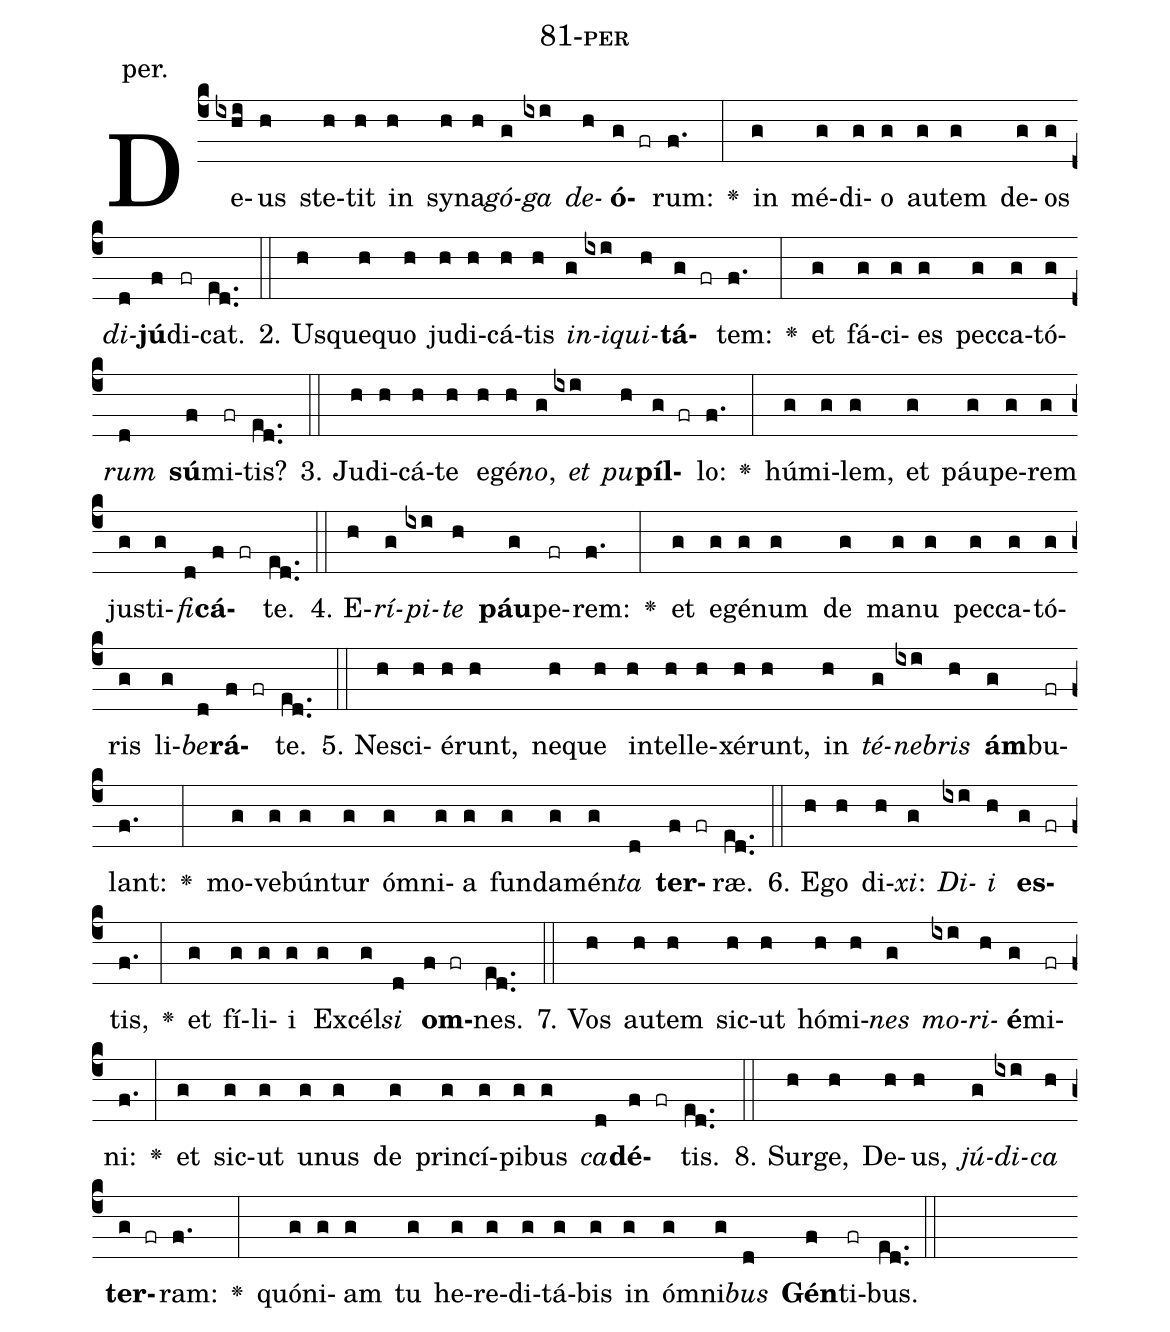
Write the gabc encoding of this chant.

name: 81-per;
annotation: per.;
%%
(c4)De(ixhi)us(h) ste(h)tit(h) in(h) sy(h)na(h)<i>gó</i>(g)<i>ga</i>(ixi) <i>de</i>(h)<b>ó</b>(g fr)rum:(f.) <v>\greheightstar</v>(:) in(g) mé(g)di(g)o(g) au(g)tem(g) de(g)os(g) <i>di</i>(d)<b>jú</b>(f)di(fr)cat.(ed..) (::)
2. Us(h)que(h)quo(h) ju(h)di(h)cá(h)tis(h) <i>in</i>(g)<i>i</i>(ixi)<i>qui</i>(h)<b>tá</b>(g fr)tem:(f.) <v>\greheightstar</v>(:) et(g) fá(g)ci(g)es(g) pec(g)ca(g)tó(g)<i>rum</i>(d) <b>sú</b>(f)mi(fr)tis?(ed..) (::)
3. Ju(h)di(h)cá(h)te(h) e(h)gé(h)<i>no</i>,(g) <i>et</i>(ixi) <i>pu</i>(h)<b>píl</b>(g fr)lo:(f.) <v>\greheightstar</v>(:) hú(g)mi(g)lem,(g) et(g) páu(g)pe(g)rem(g) jus(g)ti(g)<i>fi</i>(d)<b>cá</b>(f fr)te.(ed..) (::)
4. E(h)<i>rí</i>(g)<i>pi</i>(ixi)<i>te</i>(h) <b>páu</b>(g)pe(fr)rem:(f.) <v>\greheightstar</v>(:) et(g) e(g)gé(g)num(g) de(g) ma(g)nu(g) pec(g)ca(g)tó(g)ris(g) li(g)<i>be</i>(d)<b>rá</b>(f fr)te.(ed..) (::)
5. Ne(h)sci(h)é(h)runt,(h) ne(h)que(h) in(h)tel(h)le(h)xé(h)runt,(h) in(h) <i>té</i>(g)<i>ne</i>(ixi)<i>bris</i>(h) <b>ám</b>(g)bu(fr)lant:(f.) <v>\greheightstar</v>(:) mo(g)ve(g)bún(g)tur(g) óm(g)ni(g)a(g) fun(g)da(g)mén(g)<i>ta</i>(d) <b>ter</b>(f fr)ræ.(ed..) (::)
6. E(h)go(h) di(h)<i>xi</i>:(g) <i>Di</i>(ixi)<i>i</i>(h) <b>es</b>(g fr)tis,(f.) <v>\greheightstar</v>(:) et(g) fí(g)li(g)i(g) Ex(g)cél(g)<i>si</i>(d) <b>om</b>(f fr)nes.(ed..) (::)
7. Vos(h) au(h)tem(h) sic(h)ut(h) hó(h)mi(h)<i>nes</i>(g) <i>mo</i>(ixi)<i>ri</i>(h)<b>é</b>(g)mi(fr)ni:(f.) <v>\greheightstar</v>(:) et(g) sic(g)ut(g) u(g)nus(g) de(g) prin(g)cí(g)pi(g)bus(g) <i>ca</i>(d)<b>dé</b>(f fr)tis.(ed..) (::)
8. Sur(h)ge,(h) De(h)us,(h) <i>jú</i>(g)<i>di</i>(ixi)<i>ca</i>(h) <b>ter</b>(g fr)ram:(f.) <v>\greheightstar</v>(:) quón(g)i(g)am(g) tu(g) he(g)re(g)di(g)tá(g)bis(g) in(g) óm(g)ni(g)<i>bus</i>(d) <b>Gén</b>(f)ti(fr)bus.(ed..) (::)
